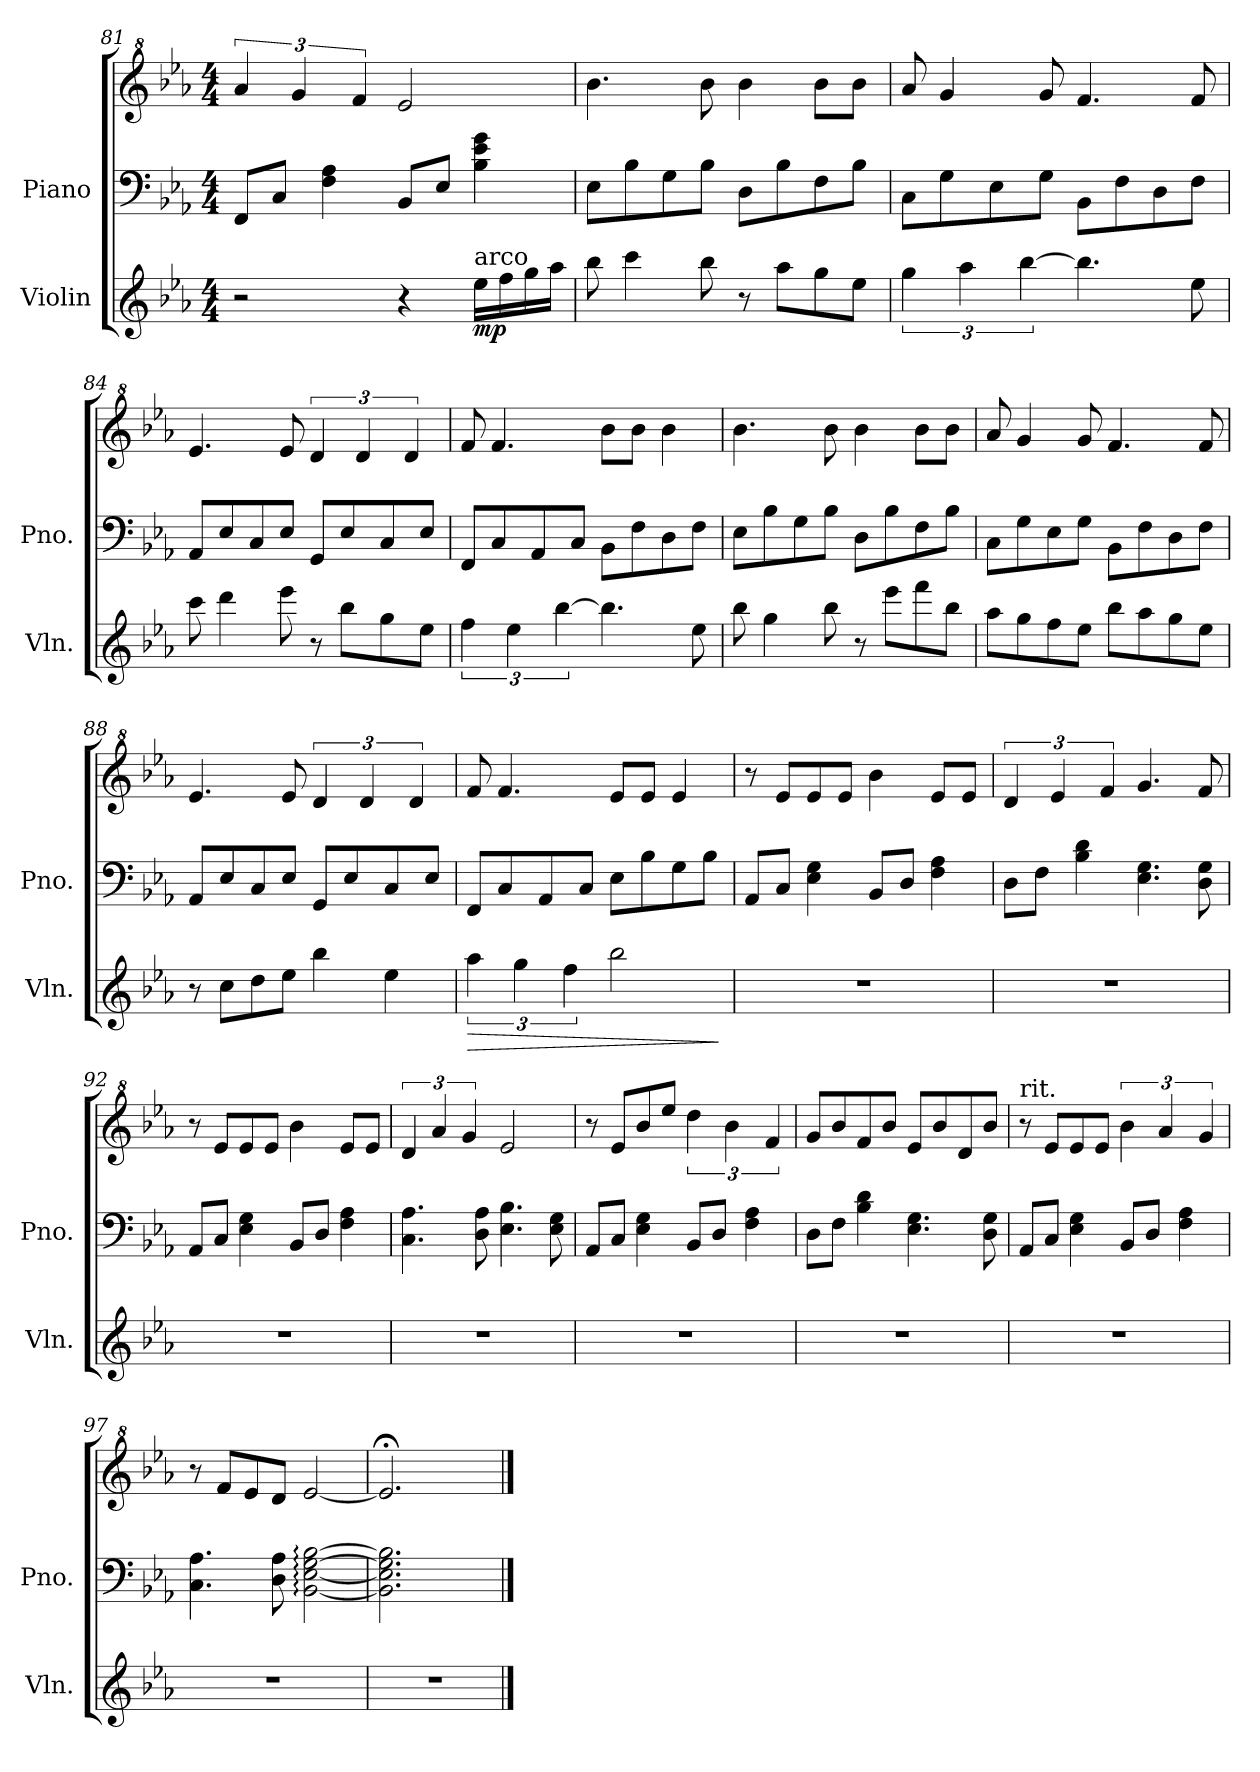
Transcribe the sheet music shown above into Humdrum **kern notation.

**kern	**dynam	**kern	**kern
*part2	*part2	*part1	*part1
*staff3	*staff3	*staff2	*staff1
*I"Violin	*	*I"Piano	*
*I'Vln.	*	*I'Pno.	*
*clefG2	*	*clefF4	*clefG^2
*k[b-e-a-]	*	*k[b-e-a-]	*k[b-e-a-]
*M4/4	*	*M4/4	*M4/4
=81	=81	=81	=81
2r	.	8FF/L	6aa-/
.	.	8C/J	.
.	.	.	6gg/
.	.	4F\ 4A-\	.
.	.	.	6ff/
4r	.	8BB-/L	2ee-/
.	.	8E-/J	.
!LO:TX:a:t=arco	!	!	!
!	!LO:DY:b	!	!
16ee-\LL	mp	4B-\ 4e-\ 4g\	.
16ff\	.	.	.
16gg\	.	.	.
16aa-\JJ	.	.	.
=82	=82	=82	=82
8bb-\	.	8E-\L	4.bb-\
4ccc\	.	8B-\	.
.	.	8G\	.
8bb-\	.	8B-\J	8bb-\
8r	.	8D\L	4bb-\
8aa-\L	.	8B-\	.
8gg\	.	8F\	8bb-\L
8ee-\J	.	8B-\J	8bb-\J
!!LO:LB:g=z
=83	=83	=83	=83
6gg\	.	8C\L	8aa-/
.	.	8G\	4gg/
6aa-\	.	.	.
.	.	8E-\	.
[6bb-\	.	.	.
.	.	8G\J	8gg/
4.bb-\]	.	8BB-\L	4.ff/
.	.	8F\	.
.	.	8D\	.
8ee-\	.	8F\J	8ff/
=84	=84	=84	=84
8ccc\	.	8AA-/L	4.ee-/
4ddd\	.	8E-/	.
.	.	8C/	.
8eee-\	.	8E-/J	8ee-/
8r	.	8GG/L	6dd/
8bb-\L	.	8E-/	.
.	.	.	6dd/
8gg\	.	8C/	.
.	.	.	6dd/
8ee-\J	.	8E-/J	.
=85	=85	=85	=85
6ff\	.	8FF/L	8ff/
.	.	8C/	4.ff/
6ee-\	.	.	.
.	.	8AA-/	.
[6bb-\	.	.	.
.	.	8C/J	.
4.bb-\]	.	8BB-\L	8bb-\L
.	.	8F\	8bb-\J
.	.	8D\	4bb-\
8ee-\	.	8F\J	.
=86	=86	=86	=86
8bb-\	.	8E-\L	4.bb-\
4gg\	.	8B-\	.
.	.	8G\	.
8bb-\	.	8B-\J	8bb-\
8r	.	8D\L	4bb-\
8eee-\L	.	8B-\	.
8fff\	.	8F\	8bb-\L
8bb-\J	.	8B-\J	8bb-\J
!!LO:PB:g=z
=87	=87	=87	=87
8aa-\L	.	8C\L	8aa-/
8gg\	.	8G\	4gg/
8ff\	.	8E-\	.
8ee-\J	.	8G\J	8gg/
8bb-\L	.	8BB-\L	4.ff/
8aa-\	.	8F\	.
8gg\	.	8D\	.
8ee-\J	.	8F\J	8ff/
=88	=88	=88	=88
8r	.	8AA-/L	4.ee-/
8cc\L	.	8E-/	.
8dd\	.	8C/	.
8ee-\J	.	8E-/J	8ee-/
4bb-\	.	8GG/L	6dd/
.	.	8E-/	.
.	.	.	6dd/
4ee-\	.	8C/	.
.	.	.	6dd/
.	.	8E-/J	.
=89	=89	=89	=89
!	!LO:HP:b	!	!
6aa-\	>	8FF/L	8ff/
.	.	8C/	4.ff/
6gg\	.	.	.
.	.	8AA-/	.
6ff\	.	.	.
.	.	8C/J	.
2bb-\	.	8E-\L	8ee-/L
.	.	8B-\	8ee-/J
.	.	8G\	4ee-/
.	.	8B-\J	.
.	]	.	.
=90	=90	=90	=90
1r	.	8AA-/L	8r
.	.	8C/J	8ee-/L
.	.	4E-\ 4G\	8ee-/
.	.	.	8ee-/J
.	.	8BB-/L	4bb-\
.	.	8D/J	.
.	.	4F\ 4A-\	8ee-/L
.	.	.	8ee-/J
!!LO:LB:g=z
=91	=91	=91	=91
1r	.	8D\L	6dd/
.	.	8F\J	.
.	.	.	6ee-/
.	.	4B-\ 4d\	.
.	.	.	6ff/
.	.	4.E-\ 4.G\	4.gg/
.	.	8D\ 8G\	8ff/
=92	=92	=92	=92
1r	.	8AA-/L	8r
.	.	8C/J	8ee-/L
.	.	4E-\ 4G\	8ee-/
.	.	.	8ee-/J
.	.	8BB-/L	4bb-\
.	.	8D/J	.
.	.	4F\ 4A-\	8ee-/L
.	.	.	8ee-/J
=93	=93	=93	=93
1r	.	4.C\ 4.A-\	6dd/
.	.	.	6aa-/
.	.	.	6gg/
.	.	8D\ 8A-\	.
.	.	4.E-\ 4.B-\	2ee-/
.	.	8E-\ 8G\	.
=94	=94	=94	=94
1r	.	8AA-/L	8r
.	.	8C/J	8ee-/L
.	.	4E-\ 4G\	8bb-/
.	.	.	8eee-/J
.	.	8BB-/L	6ddd\
.	.	8D/J	.
.	.	.	6bb-\
.	.	4F\ 4A-\	.
.	.	.	6ff/
!!LO:LB:g=z
=95	=95	=95	=95
1r	.	8D\L	8gg/L
.	.	8F\J	8bb-/
.	.	4B-\ 4d\	8ff/
.	.	.	8bb-/J
.	.	4.E-\ 4.G\	8ee-/L
.	.	.	8bb-/
.	.	.	8dd/
.	.	8D\ 8G\	8bb-/J
=96	=96	=96	=96
!	!	!	!LO:TX:a:t=rit.
1r	.	8AA-/L	8r
.	.	8C/J	8ee-/L
.	.	4E-\ 4G\	8ee-/
.	.	.	8ee-/J
.	.	8BB-/L	6bb-\
.	.	8D/J	.
.	.	.	6aa-/
.	.	4F\ 4A-\	.
.	.	.	6gg/
=97	=97	=97	=97
1r	.	4.C\ 4.A-\	8r
.	.	.	8ff/L
.	.	.	8ee-/
.	.	8D\ 8A-\	8dd/J
.	.	[2BB-\: [2E-\: [2G\: [2B-\:	[2ee-/
=98	=98	=98	=98
1r	.	2.BB-\] 2.E-\] 2.G\] 2.B-\]	2.ee-;</]
.	.	4ryy	4ryy
==	==	==	==
*-	*-	*-	*-
